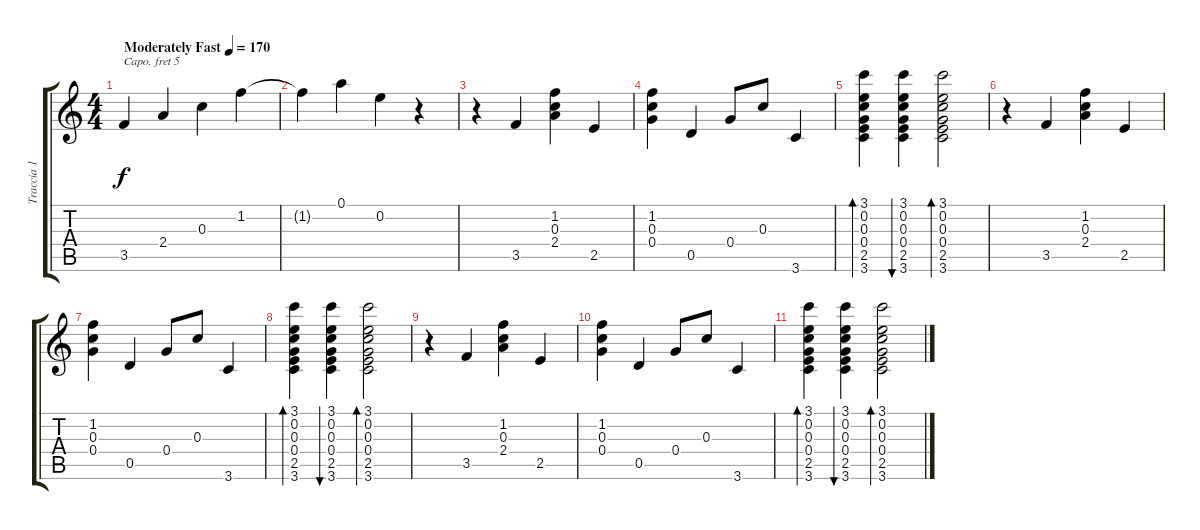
\track ("Traccia 1" "Traccia 1") {instrument acousticguitarsteel}
\staff {score tabs}
\capo 5
\tuning (E4 B3 G3 D3 A2 E2) {hide}
\ts (4 4)
\tempo (170 "Moderately Fast")
\clef g2
\ks c
3.5.4{dy f instrument acousticguitarsteel} 2.4.4 0.3.4 1.2.4 |
1.2{t}.4 0.1.4 0.2.4 r.4 |
r.4 3.5.4 (1.2 0.3 2.4).4 2.5.4 |
(1.2 0.3 0.4).4 0.5.4 0.4.8 0.3.8 3.6.4 |
(3.1 0.2 0.3 0.4 2.5 3.6).4{bd 60} (3.1 0.2 0.3 0.4 2.5 3.6).4{bu 60} (3.1 0.2 0.3 0.4 2.5 3.6).2{bd 60} |
r.4 3.5.4 (1.2 0.3 2.4).4 2.5.4 |
(1.2 0.3 0.4).4 0.5.4 0.4.8 0.3.8 3.6.4 |
(3.1 0.2 0.3 0.4 2.5 3.6).4{bd 60} (3.1 0.2 0.3 0.4 2.5 3.6).4{bu 60} (3.1 0.2 0.3 0.4 2.5 3.6).2{bd 60} |
r.4 3.5.4 (1.2 0.3 2.4).4 2.5.4 |
(1.2 0.3 0.4).4 0.5.4 0.4.8 0.3.8 3.6.4 |
(3.1 0.2 0.3 0.4 2.5 3.6).4{bd 60} (3.1 0.2 0.3 0.4 2.5 3.6).4{bu 60} (3.1 0.2 0.3 0.4 2.5 3.6).2{bd 60}
